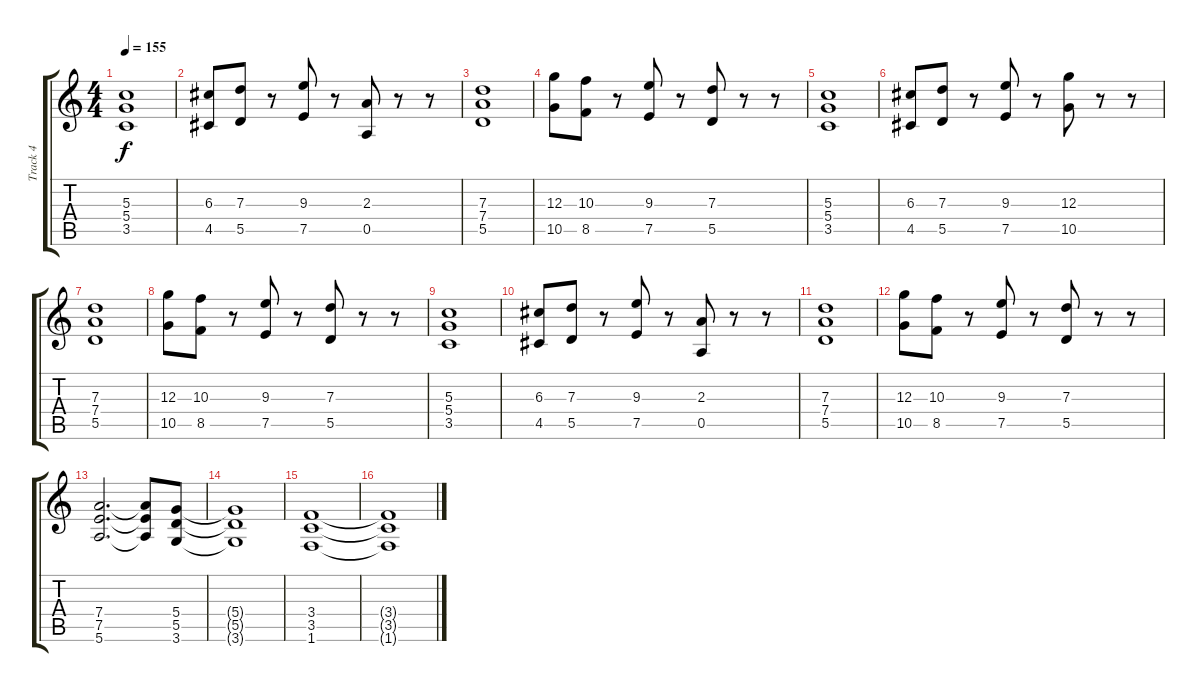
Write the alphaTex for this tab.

\track ("Track 4" "Track 4") {instrument overdrivenguitar}
\staff {score tabs}
\tuning (E4 B3 G3 D3 A2 E2) {hide}
\ts (4 4)
\tempo 155
\clef g2
\ks c
(5.3 5.4 3.5).1{dy f} |
(6.3 4.5).8 (7.3 5.5).8 r.8 (9.3 7.5).8 r.8 (2.3 0.5).8 r.8 r.8 |
(7.3 7.4 5.5).1 |
(12.3 10.5).8 (10.3 8.5).8 r.8 (9.3 7.5).8 r.8 (7.3 5.5).8 r.8 r.8 |
(5.3 5.4 3.5).1 |
(6.3 4.5).8 (7.3 5.5).8 r.8 (9.3 7.5).8 r.8 (12.3 10.5).8 r.8 r.8 |
(7.3 7.4 5.5).1 |
(12.3 10.5).8 (10.3 8.5).8 r.8 (9.3 7.5).8 r.8 (7.3 5.5).8 r.8 r.8 |
(5.3 5.4 3.5).1 |
(6.3 4.5).8 (7.3 5.5).8 r.8 (9.3 7.5).8 r.8 (2.3 0.5).8 r.8 r.8 |
(7.3 7.4 5.5).1 |
(12.3 10.5).8 (10.3 8.5).8 r.8 (9.3 7.5).8 r.8 (7.3 5.5).8 r.8 r.8 |
(7.4 7.5 5.6).2{d} (7.4{t} 7.5{t} 5.6{t}).8 (5.4 5.5 3.6).8 |
(5.4{t} 5.5{t} 3.6{t}).1 |
(3.4 3.5 1.6).1 |
(3.4{t} 3.5{t} 1.6{t}).1
